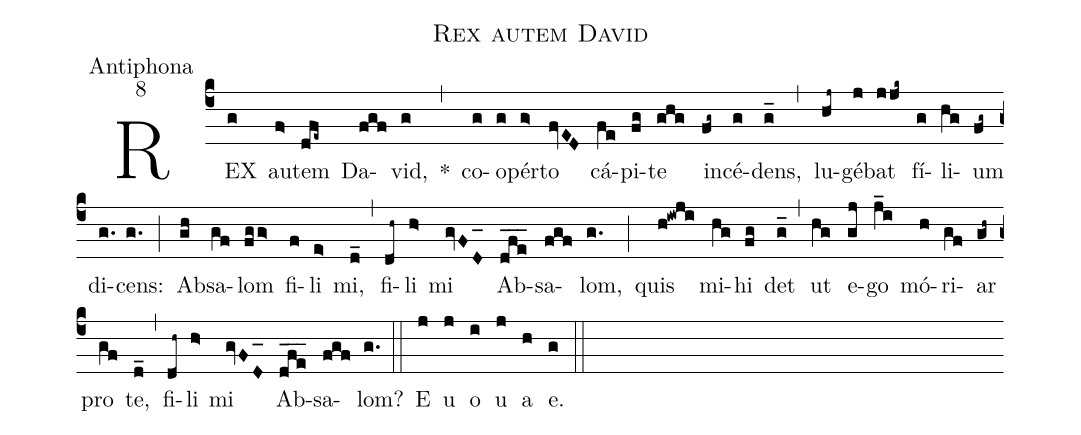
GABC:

name:Rex autem David;
office-part:Antiphona;
mode:8;
%%
(c4)REX(g) au(f>)tem(dfe~) Da(fgf)vid,(g) *(,) co(g)o(g)pér(g>)to(fvED) cá(fe)pi(fg)te(ghg) in(fg~)cé(g)dens,(g_) (,) lu(hj~)gé(j)bat(jjk~) fí(g)li(hg)um(fg~) di(g.)cens:(g.) (;) Ab(gh)sa(gf)lom(fgg>) fi(f)li(e>) mi,(d_) (,) fi(dh~)li(h>) mi(gvFD_) Ab(dfe___)sa(fgf)lom,(g.) (;) quis(h!iwji) mi(hg)hi(fg) det(g_) (,) ut(hg) e(gj)go(j_i) mó(h)ri(gf)ar(gh~) pro(gf) te,(d_) (,) fi(dh~)li(h>) mi(gvFD_) Ab(dfe___)sa(fgf)lom?(g.) (::) E(j) u(j) o(i) u(j) a(h) e.(g) (::)
